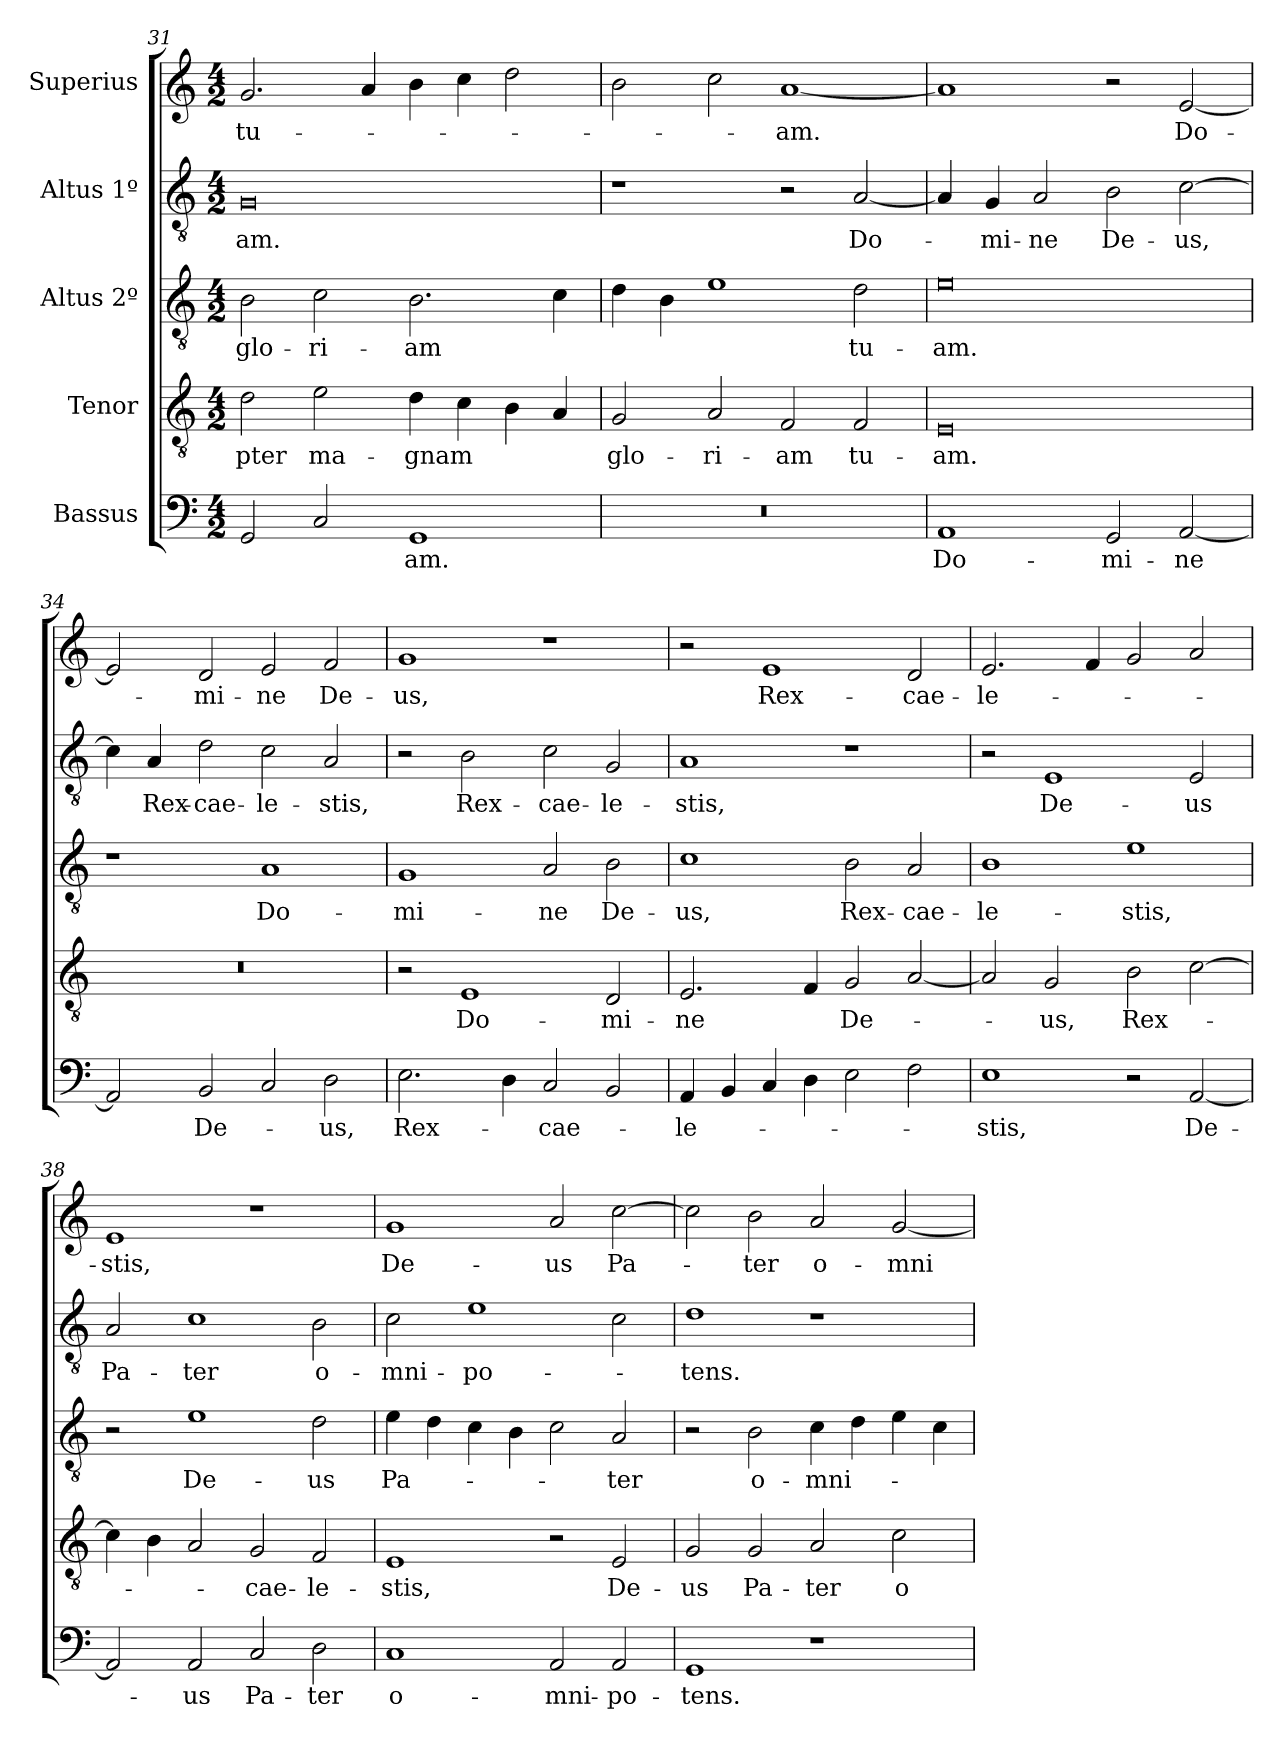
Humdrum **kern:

**kern	**text	**kern	**text	**kern	**text	**kern	**text	**kern	**text
*part5	*part5	*part4	*part4	*part3	*part3	*part2	*part2	*part1	*part1
*staff5	*staff5	*staff4	*staff4	*staff3	*staff3	*staff2	*staff2	*staff1	*staff1
*I"Bassus	*	*I"Tenor	*	*I"Altus 2º	*	*I"Altus 1º	*	*I"Superius	*
*clefF4	*	*clefGv2	*	*clefGv2	*	*clefGv2	*	*clefG2	*
*k[]	*	*k[]	*	*k[]	*	*k[]	*	*k[]	*
*M4/2	*	*M4/2	*	*M4/2	*	*M4/2	*	*M4/2	*
=31	=31	=31	=31	=31	=31	=31	=31	=31	=31
2GG/	.	2d\	-pter	2B\	glo-	0G/	-am.	2.g/	tu-
2C/	.	2e\	ma-	2c\	-ri-	.	.	.	.
.	.	.	.	.	.	.	.	4a/	.
1GG/	-am.	4d\	-gnam	2.B\	-am	.	.	4b\	.
.	.	4c\	.	.	.	.	.	4cc\	.
.	.	4B\	.	.	.	.	.	2dd\	.
.	.	4A/	.	4c\	.	.	.	.	.
=32	=32	=32	=32	=32	=32	=32	=32	=32	=32
0r	.	2G/	glo-	4d\	.	1r	.	2b\	.
.	.	.	.	4B\	.	.	.	.	.
.	.	2A/	-ri-	1e\	.	.	.	2cc\	.
.	.	2F/	-am	.	.	2r	.	[1a/	-am.
.	.	2F/	tu-	2d\	tu-	[2A/	Do-	.	.
=33	=33	=33	=33	=33	=33	=33	=33	=33	=33
1AA/	Do-	0E/	-am.	0e\	-am.	4A/]	.	1a/]	.
.	.	.	.	.	.	4G/	-mi-	.	.
.	.	.	.	.	.	2A/	-ne	.	.
2GG/	-mi-	.	.	.	.	2B\	De-	2r	.
[2AA/	-ne	.	.	.	.	[2c\	-us,	[2e/	Do-
=34	=34	=34	=34	=34	=34	=34	=34	=34	=34
2AA/]	.	0r	.	1r	.	4c\]	.	2e/]	.
.	.	.	.	.	.	4A/	Rex-	.	.
2BB/	De-	.	.	.	.	2d\	cae-	2d/	-mi-
2C/	.	.	.	1A/	Do-	2c\	-le-	2e/	-ne
2D\	-us,	.	.	.	.	2A/	-stis,	2f/	De-
=35	=35	=35	=35	=35	=35	=35	=35	=35	=35
2.E\	Rex-	2r	.	1G/	-mi-	2r	.	1g/	-us,
.	.	1E/	Do-	.	.	2B\	Rex-	.	.
4D\	.	.	.	.	.	.	.	.	.
2C/	cae-	.	.	2A/	-ne	2c\	cae-	1r	.
2BB/	.	2D/	-mi-	2B\	De-	2G/	-le-	.	.
=36	=36	=36	=36	=36	=36	=36	=36	=36	=36
4AA/	-le-	2.E/	-ne	1c\	-us,	1A/	-stis,	2r	.
4BB/	.	.	.	.	.	.	.	.	.
4C/	.	.	.	.	.	.	.	1e/	Rex-
4D\	.	4F/	.	.	.	.	.	.	.
2E\	.	2G/	De-	2B\	Rex-	1r	.	.	.
2F\	.	[2A/	.	2A/	cae-	.	.	2d/	cae-
=37	=37	=37	=37	=37	=37	=37	=37	=37	=37
1E\	-stis,	2A/]	.	1B\	-le-	2r	.	2.e/	-le-
.	.	2G/	-us,	.	.	1E/	De-	.	.
.	.	.	.	.	.	.	.	4f/	.
2r	.	2B\	Rex-	1e\	-stis,	.	.	2g/	.
[2AA/	De-	[2c\	.	.	.	2E/	-us	2a/	.
=38	=38	=38	=38	=38	=38	=38	=38	=38	=38
2AA/]	.	4c\]	.	2r	.	2A/	Pa-	1e/	-stis,
.	.	4B\	.	.	.	.	.	.	.
2AA/	-us	2A/	.	1e\	De-	1c\	-ter	.	.
2C/	Pa-	2G/	cae-	.	.	.	.	1r	.
2D\	-ter	2F/	-le-	2d\	-us	2B\	o-	.	.
=39	=39	=39	=39	=39	=39	=39	=39	=39	=39
1C/	o-	1E/	-stis,	4e\	Pa-	2c\	-mni-	1g/	De-
.	.	.	.	4d\	.	.	.	.	.
.	.	.	.	4c\	.	1e\	-po-	.	.
.	.	.	.	4B\	.	.	.	.	.
2AA/	-mni-	2r	.	2c\	.	.	.	2a/	-us
2AA/	-po-	2E/	De-	2A/	-ter	2c\	.	[2cc\	Pa-
=40	=40	=40	=40	=40	=40	=40	=40	=40	=40
1GG/	-tens.	2G/	-us	2r	.	1d\	-tens.	2cc\]	.
.	.	2G/	Pa-	2B\	o-	.	.	2b\	-ter
1r	.	2A/	-ter	4c\	-mni-	1r	.	2a/	o-
.	.	.	.	4d\	.	.	.	.	.
.	.	2c\	o-	4e\	.	.	.	[2g/	-mni-
.	.	.	.	4c\	.	.	.	.	.
=	=	=	=	=	=	=	=	=	=
*-	*-	*-	*-	*-	*-	*-	*-	*-	*-
